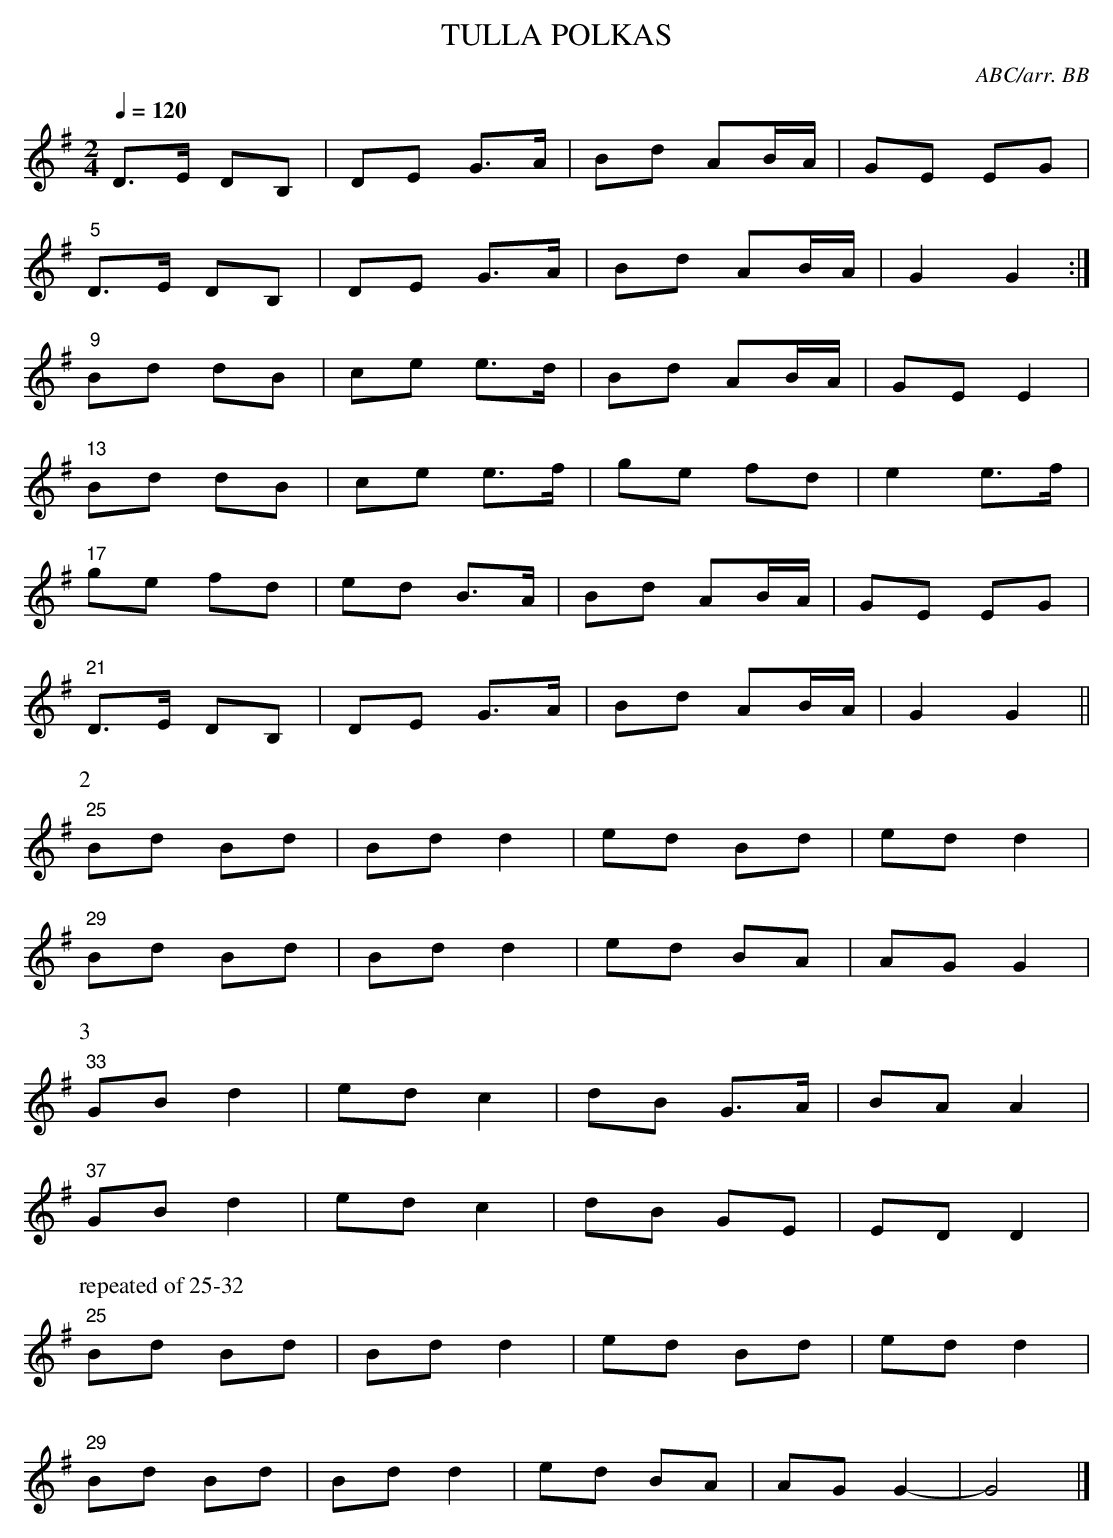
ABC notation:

X:1
T:TULLA POLKAS
C:ABC/arr. BB
shows measures 25-32 repeated at end of third part.
M:2/4
L:1/8
Q:1/4=120
K:G
D>E DB,|DE G>A|Bd AB/A/|GE EG|
"5"D>E DB,|DE G>A|Bd AB/A/|G2 G2 :|
"9"Bd dB|ce e>d|Bd AB/A/|GE E2|
"13"Bd dB|ce e>f|ge fd|e2 e>f|
"17"ge fd|ed B>A|Bd AB/A/|GE EG|
"21"D>E DB,|DE G>A|Bd AB/A/|G2 G2||
P:2
"25"Bd Bd|Bd d2|ed Bd|ed d2|
"29"Bd Bd|Bd d2|ed BA|AG G2|
P:3
"33"GB d2|ed c2|dB G>A|BA A2|
"37"GB d2|ed c2|dB GE|ED D2 |
P:repeated of 25-32
"25"Bd Bd|Bd d2|ed Bd|ed d2|
"29"Bd Bd|Bd d2|ed BA|AG G2-|G4|]
